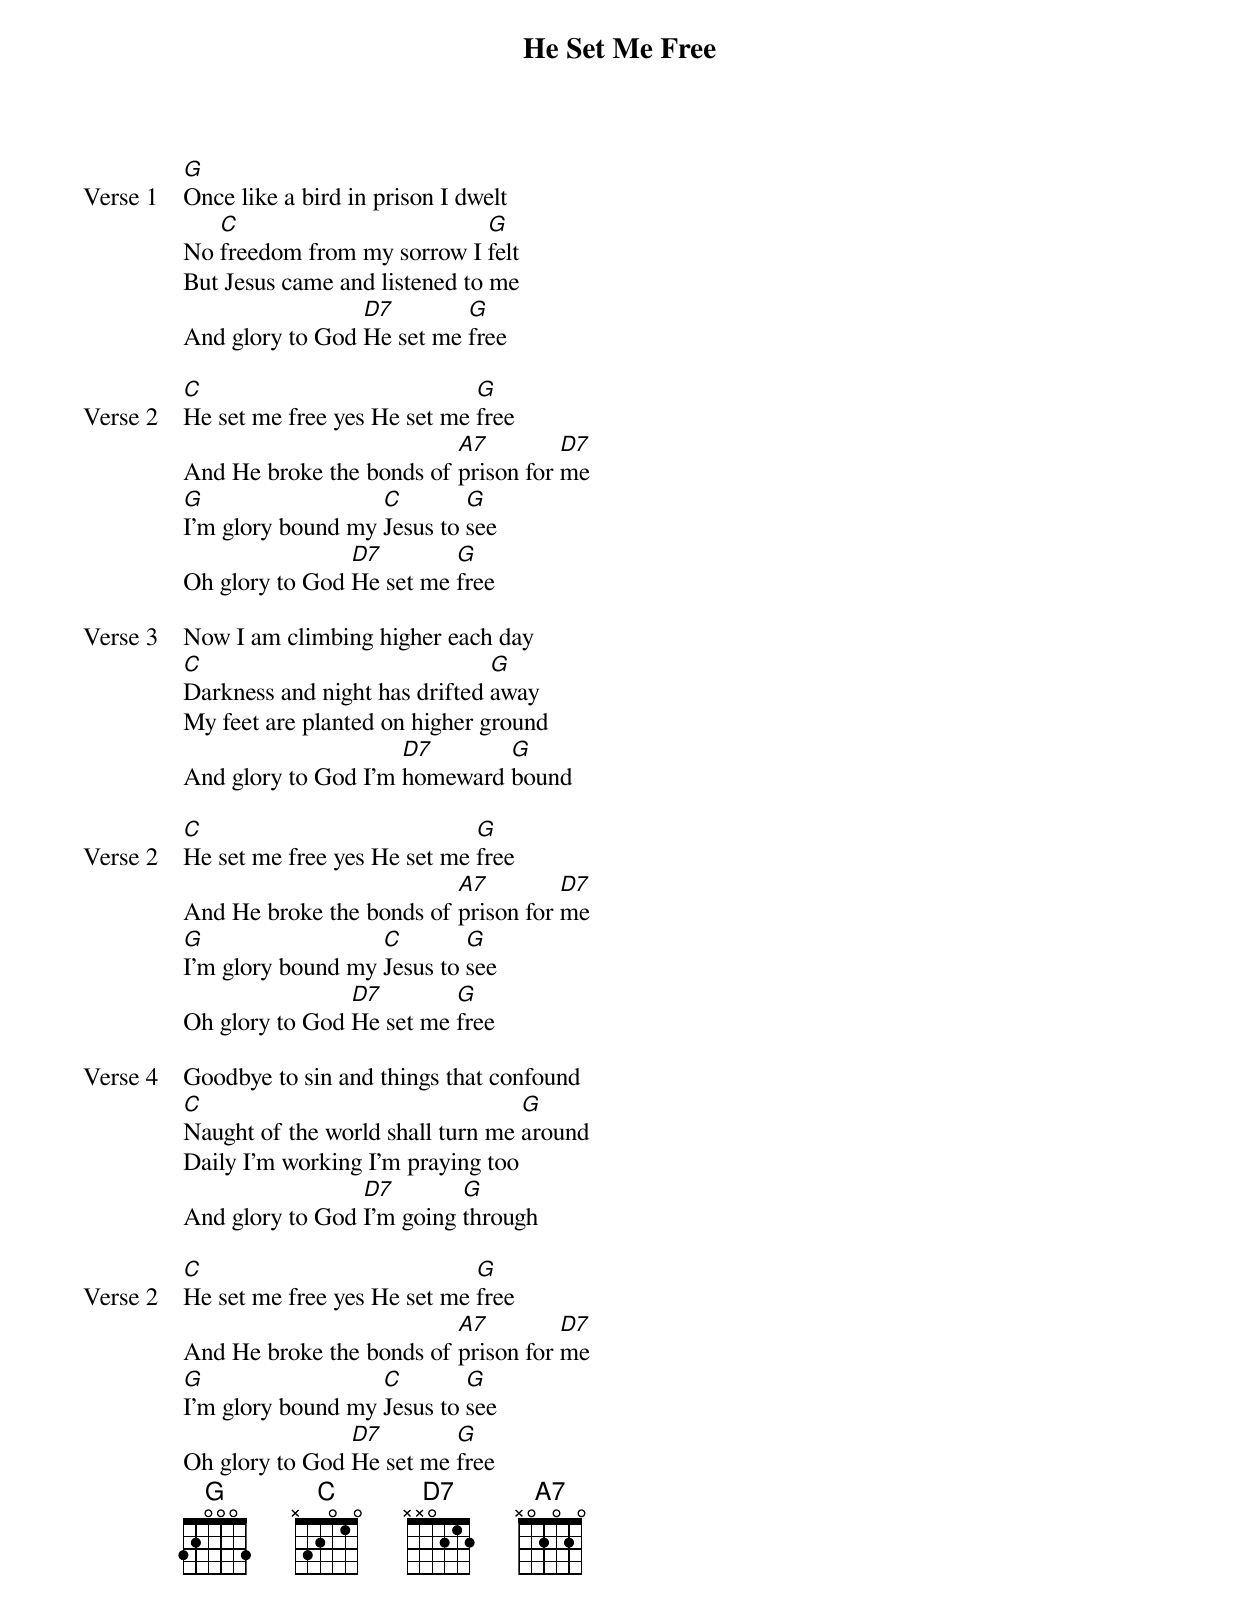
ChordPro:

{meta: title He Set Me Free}
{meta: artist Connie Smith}
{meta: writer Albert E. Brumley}

{start_of_verse: Verse 1}
[G]Once like a bird in prison I dwelt
No [C]freedom from my sorrow I [G]felt
But Jesus came and listened to me
And glory to God [D7]He set me [G]free
{end_of_verse}

{start_of_verse: Verse 2}
[C]He set me free yes He set me [G]free
And He broke the bonds of [A7]prison for [D7]me
[G]I'm glory bound my [C]Jesus to [G]see
Oh glory to God [D7]He set me [G]free
{end_of_verse}

{start_of_verse: Verse 3}
Now I am climbing higher each day
[C]Darkness and night has drifted [G]away
My feet are planted on higher ground
And glory to God I'm [D7]homeward [G]bound
{end_of_verse}

{start_of_verse: Verse 2}
[C]He set me free yes He set me [G]free
And He broke the bonds of [A7]prison for [D7]me
[G]I'm glory bound my [C]Jesus to [G]see
Oh glory to God [D7]He set me [G]free
{end_of_verse}

{start_of_verse: Verse 4}
Goodbye to sin and things that confound
[C]Naught of the world shall turn me [G]around
Daily I'm working I’m praying too
And glory to God [D7]I'm going [G]through
{end_of_verse}

{start_of_verse: Verse 2}
[C]He set me free yes He set me [G]free
And He broke the bonds of [A7]prison for [D7]me
[G]I'm glory bound my [C]Jesus to [G]see
Oh glory to God [D7]He set me [G]free
{end_of_verse}
